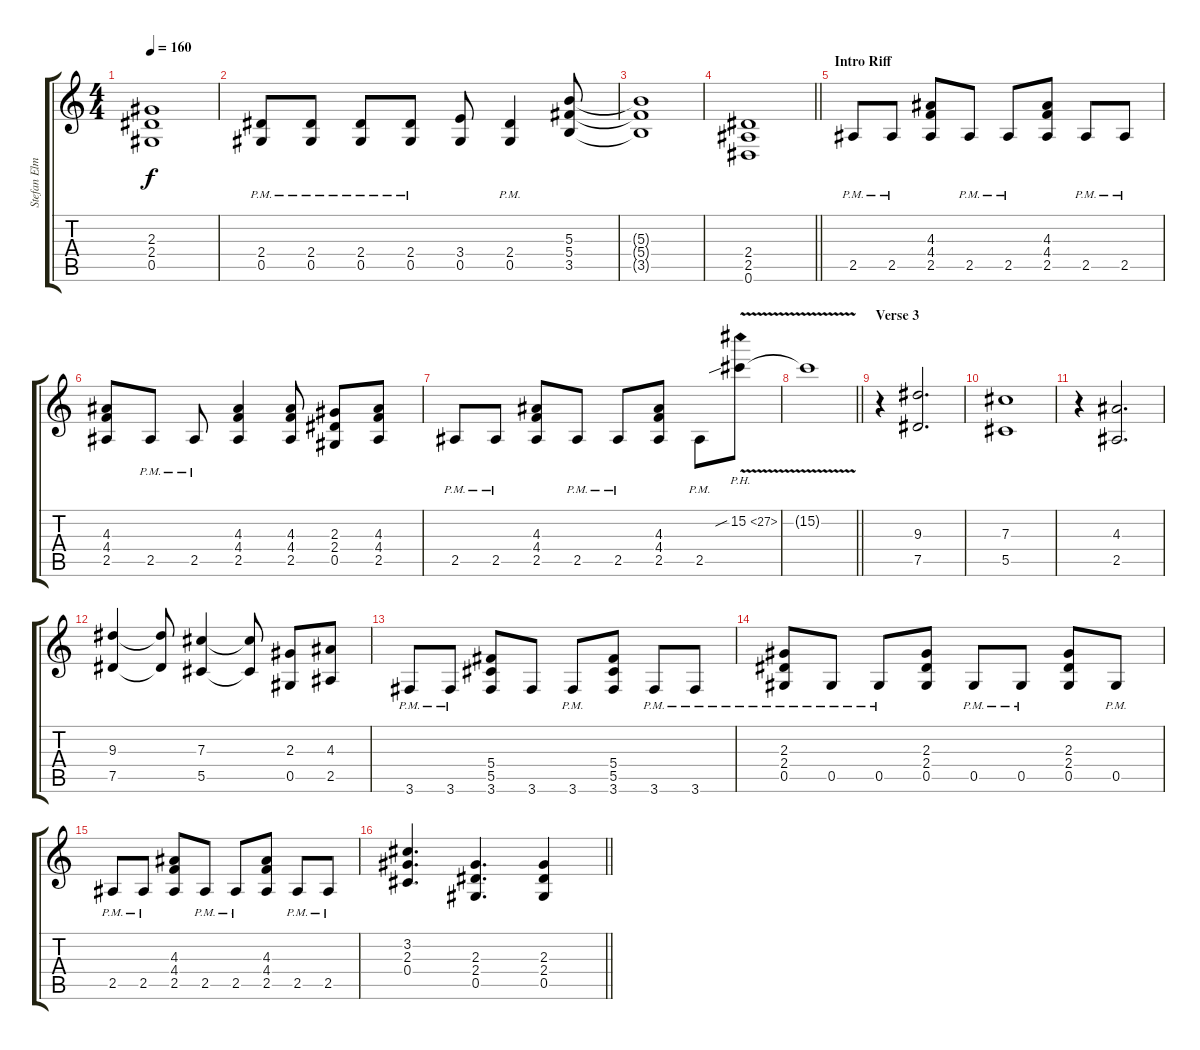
\track ("Stefan Elmgren" "Stefan Elm") {instrument distortionguitar}
\staff {score tabs}
\tuning (Eb4 Bb3 Gb3 Db3 Ab2 Eb2) {hide}
\ts (4 4)
\tempo 160
\clef g2
\ks c
(2.3 2.4 0.5).1{dy f} |
(2.4 0.5{pm}).8 (2.4 0.5{pm}).8 (2.4 0.5{pm}).8 (2.4 0.5{pm}).8 (3.4 0.5).8 (2.4 0.5{pm}).4 (5.3 5.4 3.5).8 |
(5.3{t} 5.4{t} 3.5{t}).1 |
\barLineRight lightlight
(2.4 2.5 0.6).1 |
\section ("" "Intro Riff")
2.5{pm}.8 2.5{pm}.8 (4.3 4.4 2.5).8 2.5{pm}.8 2.5{pm}.8 (4.3 4.4 2.5).8 2.5{pm}.8 2.5{pm}.8 |
(4.3 4.4 2.5).8 2.5{pm}.8 2.5{pm}.8 (4.3 4.4 2.5).4 (4.3 4.4 2.5).8 (2.3 2.4 0.5).8 (4.3 4.4 2.5).8 |
2.5{pm}.8 2.5{pm}.8 (4.3 4.4 2.5).8 2.5{pm}.8 2.5{pm}.8 (4.3 4.4 2.5).8 2.5{pm}.8 15.2{ph 12 v sib}.8 |
\barLineRight lightlight
15.2{t}.1 |
\section ("" "Verse 3")
r.4{volume 9} (9.3 7.5).2{d} |
(7.3 5.5).1 |
r.4 (4.3 2.5).2{d} |
(9.3 7.5).4 (9.3{t} 7.5{t}).8 (7.3 5.5).4 (7.3{t} 5.5{t}).8 (2.3 0.5).8 (4.3 2.5).8 |
3.6{pm}.8{volume 15} 3.6{pm}.8 (5.4 5.5 3.6).8 3.6.8 3.6{pm}.8 (5.4 5.5 3.6).8 3.6{pm}.8 3.6{pm}.8 |
(2.3 2.4 0.5{pm}).8 0.5{pm}.8 0.5{pm}.8 (2.3 2.4 0.5).8 0.5{pm}.8 0.5{pm}.8 (2.3 2.4 0.5).8 0.5{pm}.8 |
2.5{pm}.8 2.5{pm}.8 (4.3 4.4 2.5).8 2.5{pm}.8 2.5{pm}.8 (4.3 4.4 2.5).8 2.5{pm}.8 2.5{pm}.8 |
\barLineRight lightlight
(3.2 2.3 0.4).4{d} (2.3 2.4 0.5).4{d} (2.3 2.4 0.5).4
